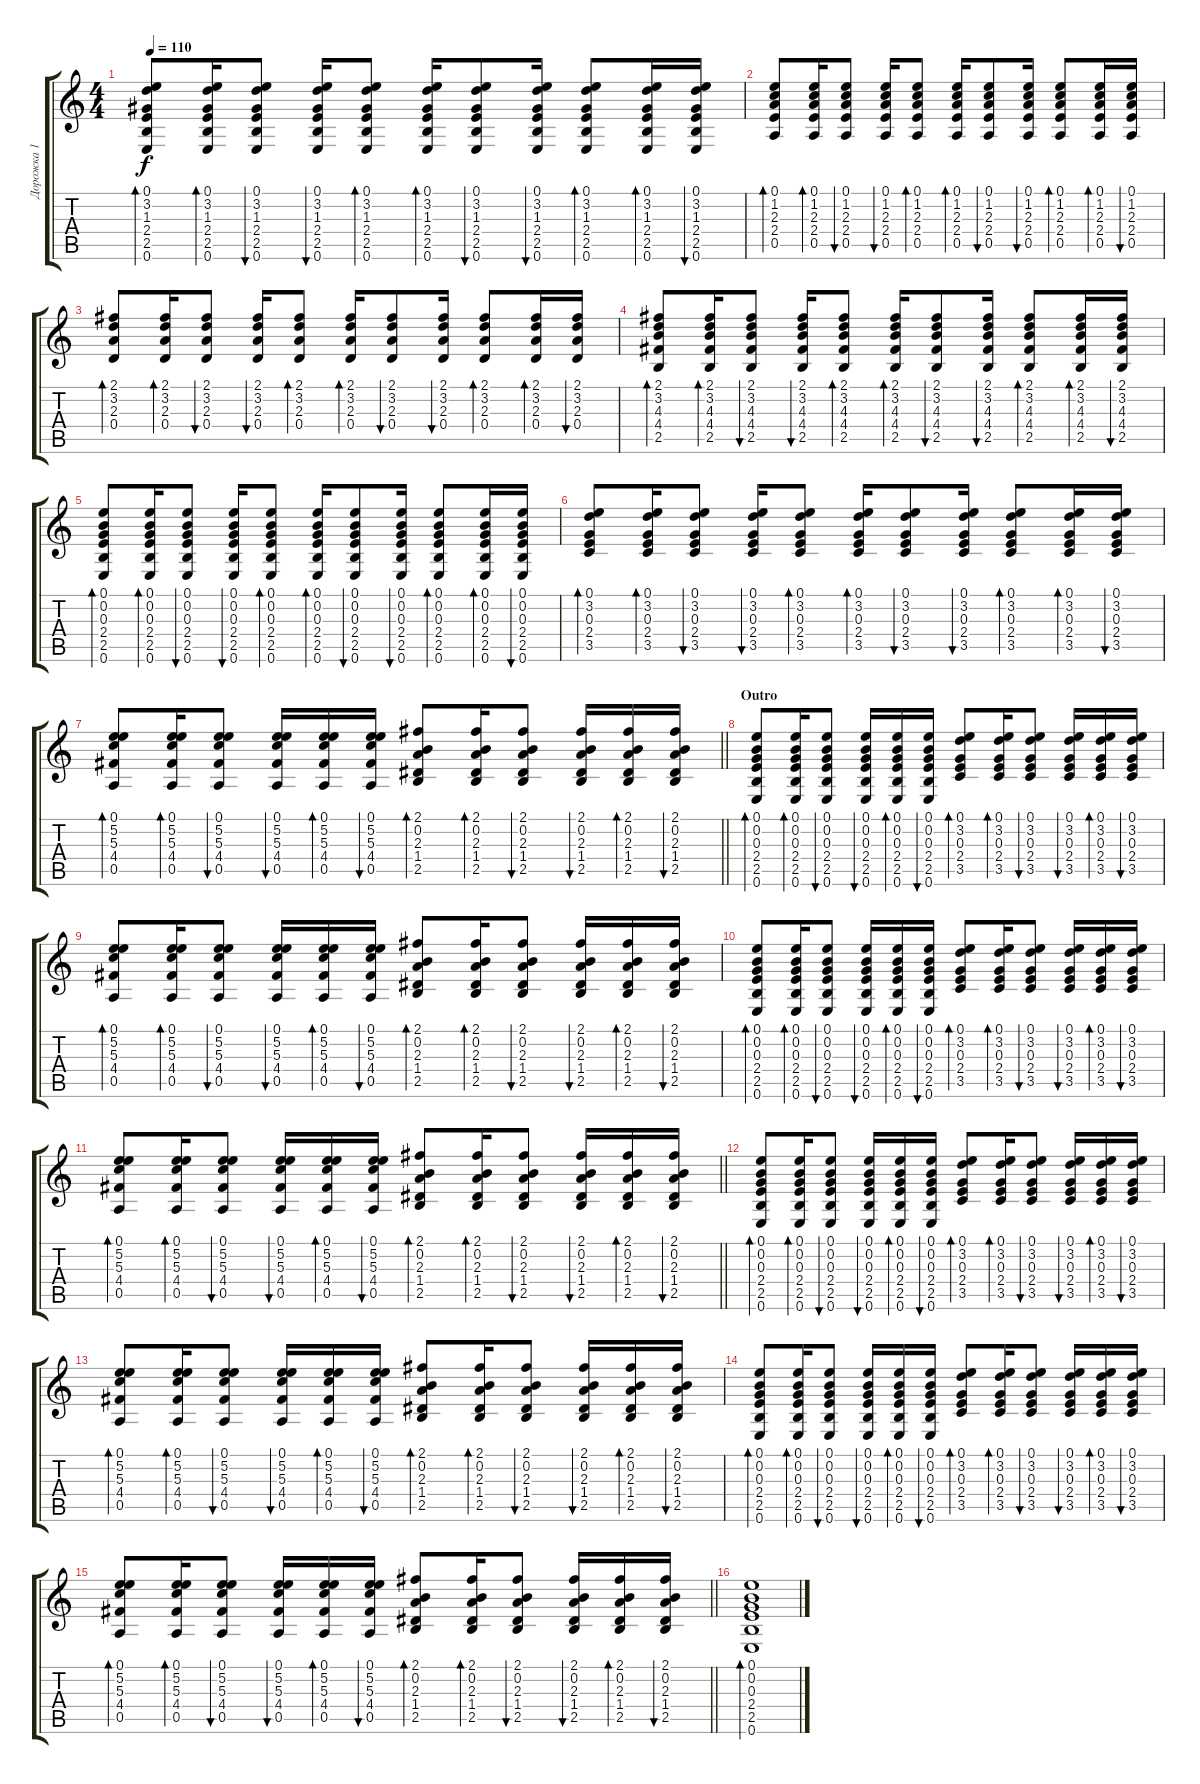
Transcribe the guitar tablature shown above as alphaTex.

\track ("Дорожка 1" "Дорожка 1") {instrument acousticguitarsteel}
\staff {score tabs}
\tuning (E4 B3 G3 D3 A2 E2) {hide}
\ts (4 4)
\tempo 110
\clef g2
\ks c
(0.1 3.2 1.3 2.4 2.5 0.6).8{bd 60 dy f} (0.1 3.2 1.3 2.4 2.5 0.6).16{bd 60} (0.1 3.2 1.3 2.4 2.5 0.6).8{bu 60} (0.1 3.2 1.3 2.4 2.5 0.6).16{bu 60} (0.1 3.2 1.3 2.4 2.5 0.6).8{bd 60} (0.1 3.2 1.3 2.4 2.5 0.6).16{bd 60} (0.1 3.2 1.3 2.4 2.5 0.6).8{bu 60} (0.1 3.2 1.3 2.4 2.5 0.6).16{bu 60} (0.1 3.2 1.3 2.4 2.5 0.6).8{bd 60} (0.1 3.2 1.3 2.4 2.5 0.6).16{bd 60} (0.1 3.2 1.3 2.4 2.5 0.6).16{bu 60} |
(0.1 1.2 2.3 2.4 0.5).8{bd 60} (0.1 1.2 2.3 2.4 0.5).16{bd 60} (0.1 1.2 2.3 2.4 0.5).8{bu 60} (0.1 1.2 2.3 2.4 0.5).16{bu 60} (0.1 1.2 2.3 2.4 0.5).8{bd 60} (0.1 1.2 2.3 2.4 0.5).16{bd 60} (0.1 1.2 2.3 2.4 0.5).8{bu 60} (0.1 1.2 2.3 2.4 0.5).16{bu 60} (0.1 1.2 2.3 2.4 0.5).8{bd 60} (0.1 1.2 2.3 2.4 0.5).16{bd 60} (0.1 1.2 2.3 2.4 0.5).16{bu 60} |
(2.1 3.2 2.3 0.4).8{bd 60} (2.1 3.2 2.3 0.4).16{bd 60} (2.1 3.2 2.3 0.4).8{bu 60} (2.1 3.2 2.3 0.4).16{bu 60} (2.1 3.2 2.3 0.4).8{bd 60} (2.1 3.2 2.3 0.4).16{bd 60} (2.1 3.2 2.3 0.4).8{bu 60} (2.1 3.2 2.3 0.4).16{bu 60} (2.1 3.2 2.3 0.4).8{bd 60} (2.1 3.2 2.3 0.4).16{bd 60} (2.1 3.2 2.3 0.4).16{bu 60} |
(2.1 3.2 4.3 4.4 2.5).8{bd 60} (2.1 3.2 4.3 4.4 2.5).16{bd 60} (2.1 3.2 4.3 4.4 2.5).8{bu 60} (2.1 3.2 4.3 4.4 2.5).16{bu 60} (2.1 3.2 4.3 4.4 2.5).8{bd 60} (2.1 3.2 4.3 4.4 2.5).16{bd 60} (2.1 3.2 4.3 4.4 2.5).8{bu 60} (2.1 3.2 4.3 4.4 2.5).16{bu 60} (2.1 3.2 4.3 4.4 2.5).8{bd 60} (2.1 3.2 4.3 4.4 2.5).16{bd 60} (2.1 3.2 4.3 4.4 2.5).16{bu 60} |
(0.1 0.2 0.3 2.4 2.5 0.6).8{bd 60} (0.1 0.2 0.3 2.4 2.5 0.6).16{bd 60} (0.1 0.2 0.3 2.4 2.5 0.6).8{bu 60} (0.1 0.2 0.3 2.4 2.5 0.6).16{bu 60} (0.1 0.2 0.3 2.4 2.5 0.6).8{bd 60} (0.1 0.2 0.3 2.4 2.5 0.6).16{bd 60} (0.1 0.2 0.3 2.4 2.5 0.6).8{bu 60} (0.1 0.2 0.3 2.4 2.5 0.6).16{bu 60} (0.1 0.2 0.3 2.4 2.5 0.6).8{bd 60} (0.1 0.2 0.3 2.4 2.5 0.6).16{bd 60} (0.1 0.2 0.3 2.4 2.5 0.6).16{bu 60} |
(0.1 3.2 0.3 2.4 3.5).8{bd 60} (0.1 3.2 0.3 2.4 3.5).16{bd 60} (0.1 3.2 0.3 2.4 3.5).8{bu 60} (0.1 3.2 0.3 2.4 3.5).16{bu 60} (0.1 3.2 0.3 2.4 3.5).8{bd 60} (0.1 3.2 0.3 2.4 3.5).16{bd 60} (0.1 3.2 0.3 2.4 3.5).8{bu 60} (0.1 3.2 0.3 2.4 3.5).16{bu 60} (0.1 3.2 0.3 2.4 3.5).8{bd 60} (0.1 3.2 0.3 2.4 3.5).16{bd 60} (0.1 3.2 0.3 2.4 3.5).16{bu 60} |
\barLineRight lightlight
(0.1 5.2 5.3 4.4 0.5).8{bd 60} (0.1 5.2 5.3 4.4 0.5).16{bd 60} (0.1 5.2 5.3 4.4 0.5).8{bu 60} (0.1 5.2 5.3 4.4 0.5).16{bu 60} (0.1 5.2 5.3 4.4 0.5).16{bd 60} (0.1 5.2 5.3 4.4 0.5).16{bu 60} (2.1 0.2 2.3 1.4 2.5).8{bd 60} (2.1 0.2 2.3 1.4 2.5).16{bd 60} (2.1 0.2 2.3 1.4 2.5).8{bu 60} (2.1 0.2 2.3 1.4 2.5).16{bu 60} (2.1 0.2 2.3 1.4 2.5).16{bd 60} (2.1 0.2 2.3 1.4 2.5).16{bu 60} |
\section ("" "Outro")
(0.1 0.2 0.3 2.4 2.5 0.6).8{bd 60} (0.1 0.2 0.3 2.4 2.5 0.6).16{bd 60} (0.1 0.2 0.3 2.4 2.5 0.6).8{bu 60} (0.1 0.2 0.3 2.4 2.5 0.6).16{bu 60} (0.1 0.2 0.3 2.4 2.5 0.6).16{bd 60} (0.1 0.2 0.3 2.4 2.5 0.6).16{bu 60} (0.1 3.2 0.3 2.4 3.5).8{bd 60} (0.1 3.2 0.3 2.4 3.5).16{bd 60} (0.1 3.2 0.3 2.4 3.5).8{bu 60} (0.1 3.2 0.3 2.4 3.5).16{bu 60} (0.1 3.2 0.3 2.4 3.5).16{bd 60} (0.1 3.2 0.3 2.4 3.5).16{bu 60} |
(0.1 5.2 5.3 4.4 0.5).8{bd 60} (0.1 5.2 5.3 4.4 0.5).16{bd 60} (0.1 5.2 5.3 4.4 0.5).8{bu 60} (0.1 5.2 5.3 4.4 0.5).16{bu 60} (0.1 5.2 5.3 4.4 0.5).16{bd 60} (0.1 5.2 5.3 4.4 0.5).16{bu 60} (2.1 0.2 2.3 1.4 2.5).8{bd 60} (2.1 0.2 2.3 1.4 2.5).16{bd 60} (2.1 0.2 2.3 1.4 2.5).8{bu 60} (2.1 0.2 2.3 1.4 2.5).16{bu 60} (2.1 0.2 2.3 1.4 2.5).16{bd 60} (2.1 0.2 2.3 1.4 2.5).16{bu 60} |
(0.1 0.2 0.3 2.4 2.5 0.6).8{bd 60} (0.1 0.2 0.3 2.4 2.5 0.6).16{bd 60} (0.1 0.2 0.3 2.4 2.5 0.6).8{bu 60} (0.1 0.2 0.3 2.4 2.5 0.6).16{bu 60} (0.1 0.2 0.3 2.4 2.5 0.6).16{bd 60} (0.1 0.2 0.3 2.4 2.5 0.6).16{bu 60} (0.1 3.2 0.3 2.4 3.5).8{bd 60} (0.1 3.2 0.3 2.4 3.5).16{bd 60} (0.1 3.2 0.3 2.4 3.5).8{bu 60} (0.1 3.2 0.3 2.4 3.5).16{bu 60} (0.1 3.2 0.3 2.4 3.5).16{bd 60} (0.1 3.2 0.3 2.4 3.5).16{bu 60} |
\barLineRight lightlight
(0.1 5.2 5.3 4.4 0.5).8{bd 60} (0.1 5.2 5.3 4.4 0.5).16{bd 60} (0.1 5.2 5.3 4.4 0.5).8{bu 60} (0.1 5.2 5.3 4.4 0.5).16{bu 60} (0.1 5.2 5.3 4.4 0.5).16{bd 60} (0.1 5.2 5.3 4.4 0.5).16{bu 60} (2.1 0.2 2.3 1.4 2.5).8{bd 60} (2.1 0.2 2.3 1.4 2.5).16{bd 60} (2.1 0.2 2.3 1.4 2.5).8{bu 60} (2.1 0.2 2.3 1.4 2.5).16{bu 60} (2.1 0.2 2.3 1.4 2.5).16{bd 60} (2.1 0.2 2.3 1.4 2.5).16{bu 60} |
(0.1 0.2 0.3 2.4 2.5 0.6).8{bd 60} (0.1 0.2 0.3 2.4 2.5 0.6).16{bd 60} (0.1 0.2 0.3 2.4 2.5 0.6).8{bu 60} (0.1 0.2 0.3 2.4 2.5 0.6).16{bu 60} (0.1 0.2 0.3 2.4 2.5 0.6).16{bd 60} (0.1 0.2 0.3 2.4 2.5 0.6).16{bu 60} (0.1 3.2 0.3 2.4 3.5).8{bd 60} (0.1 3.2 0.3 2.4 3.5).16{bd 60} (0.1 3.2 0.3 2.4 3.5).8{bu 60} (0.1 3.2 0.3 2.4 3.5).16{bu 60} (0.1 3.2 0.3 2.4 3.5).16{bd 60} (0.1 3.2 0.3 2.4 3.5).16{bu 60} |
(0.1 5.2 5.3 4.4 0.5).8{bd 60} (0.1 5.2 5.3 4.4 0.5).16{bd 60} (0.1 5.2 5.3 4.4 0.5).8{bu 60} (0.1 5.2 5.3 4.4 0.5).16{bu 60} (0.1 5.2 5.3 4.4 0.5).16{bd 60} (0.1 5.2 5.3 4.4 0.5).16{bu 60} (2.1 0.2 2.3 1.4 2.5).8{bd 60} (2.1 0.2 2.3 1.4 2.5).16{bd 60} (2.1 0.2 2.3 1.4 2.5).8{bu 60} (2.1 0.2 2.3 1.4 2.5).16{bu 60} (2.1 0.2 2.3 1.4 2.5).16{bd 60} (2.1 0.2 2.3 1.4 2.5).16{bu 60} |
(0.1 0.2 0.3 2.4 2.5 0.6).8{bd 60} (0.1 0.2 0.3 2.4 2.5 0.6).16{bd 60} (0.1 0.2 0.3 2.4 2.5 0.6).8{bu 60} (0.1 0.2 0.3 2.4 2.5 0.6).16{bu 60} (0.1 0.2 0.3 2.4 2.5 0.6).16{bd 60} (0.1 0.2 0.3 2.4 2.5 0.6).16{bu 60} (0.1 3.2 0.3 2.4 3.5).8{bd 60} (0.1 3.2 0.3 2.4 3.5).16{bd 60} (0.1 3.2 0.3 2.4 3.5).8{bu 60} (0.1 3.2 0.3 2.4 3.5).16{bu 60} (0.1 3.2 0.3 2.4 3.5).16{bd 60} (0.1 3.2 0.3 2.4 3.5).16{bu 60} |
\barLineRight lightlight
(0.1 5.2 5.3 4.4 0.5).8{bd 60} (0.1 5.2 5.3 4.4 0.5).16{bd 60} (0.1 5.2 5.3 4.4 0.5).8{bu 60} (0.1 5.2 5.3 4.4 0.5).16{bu 60} (0.1 5.2 5.3 4.4 0.5).16{bd 60} (0.1 5.2 5.3 4.4 0.5).16{bu 60} (2.1 0.2 2.3 1.4 2.5).8{bd 60} (2.1 0.2 2.3 1.4 2.5).16{bd 60} (2.1 0.2 2.3 1.4 2.5).8{bu 60} (2.1 0.2 2.3 1.4 2.5).16{bu 60} (2.1 0.2 2.3 1.4 2.5).16{bd 60} (2.1 0.2 2.3 1.4 2.5).16{bu 60} |
(0.1 0.2 0.3 2.4 2.5 0.6).1{bd 60}
